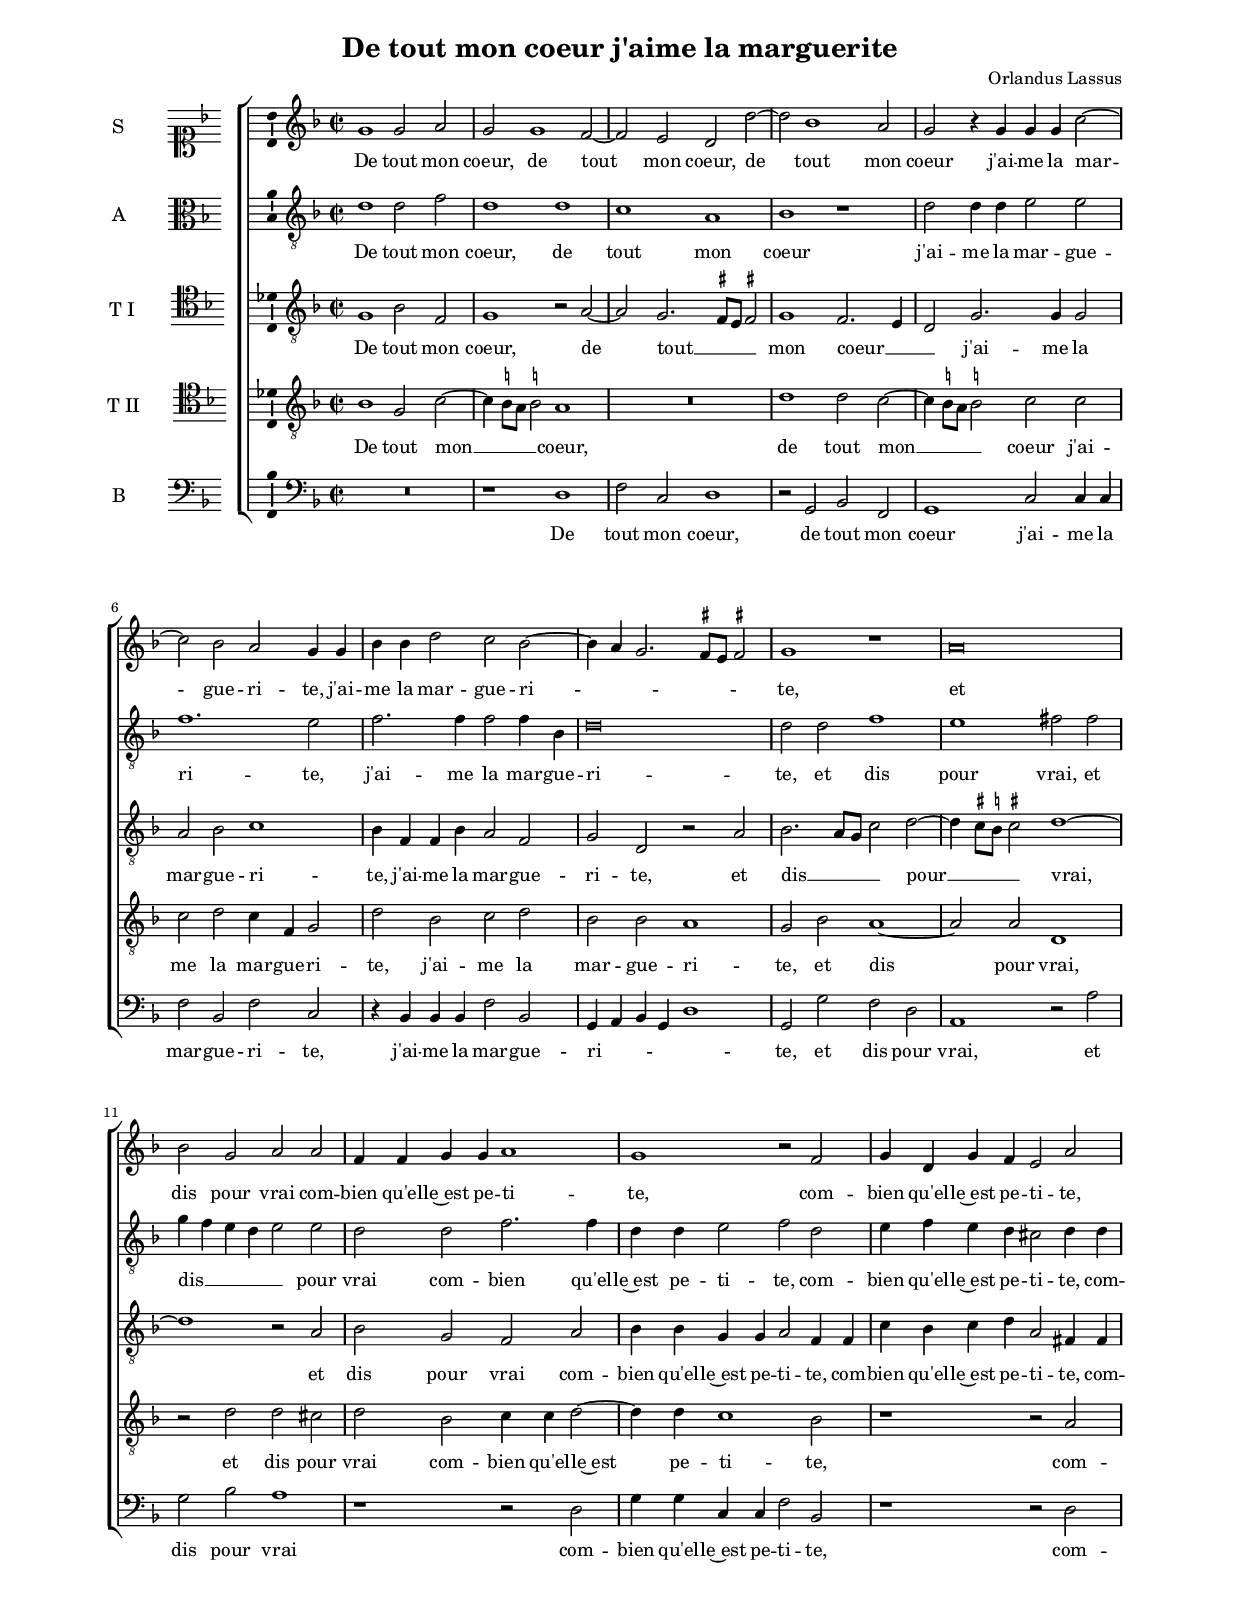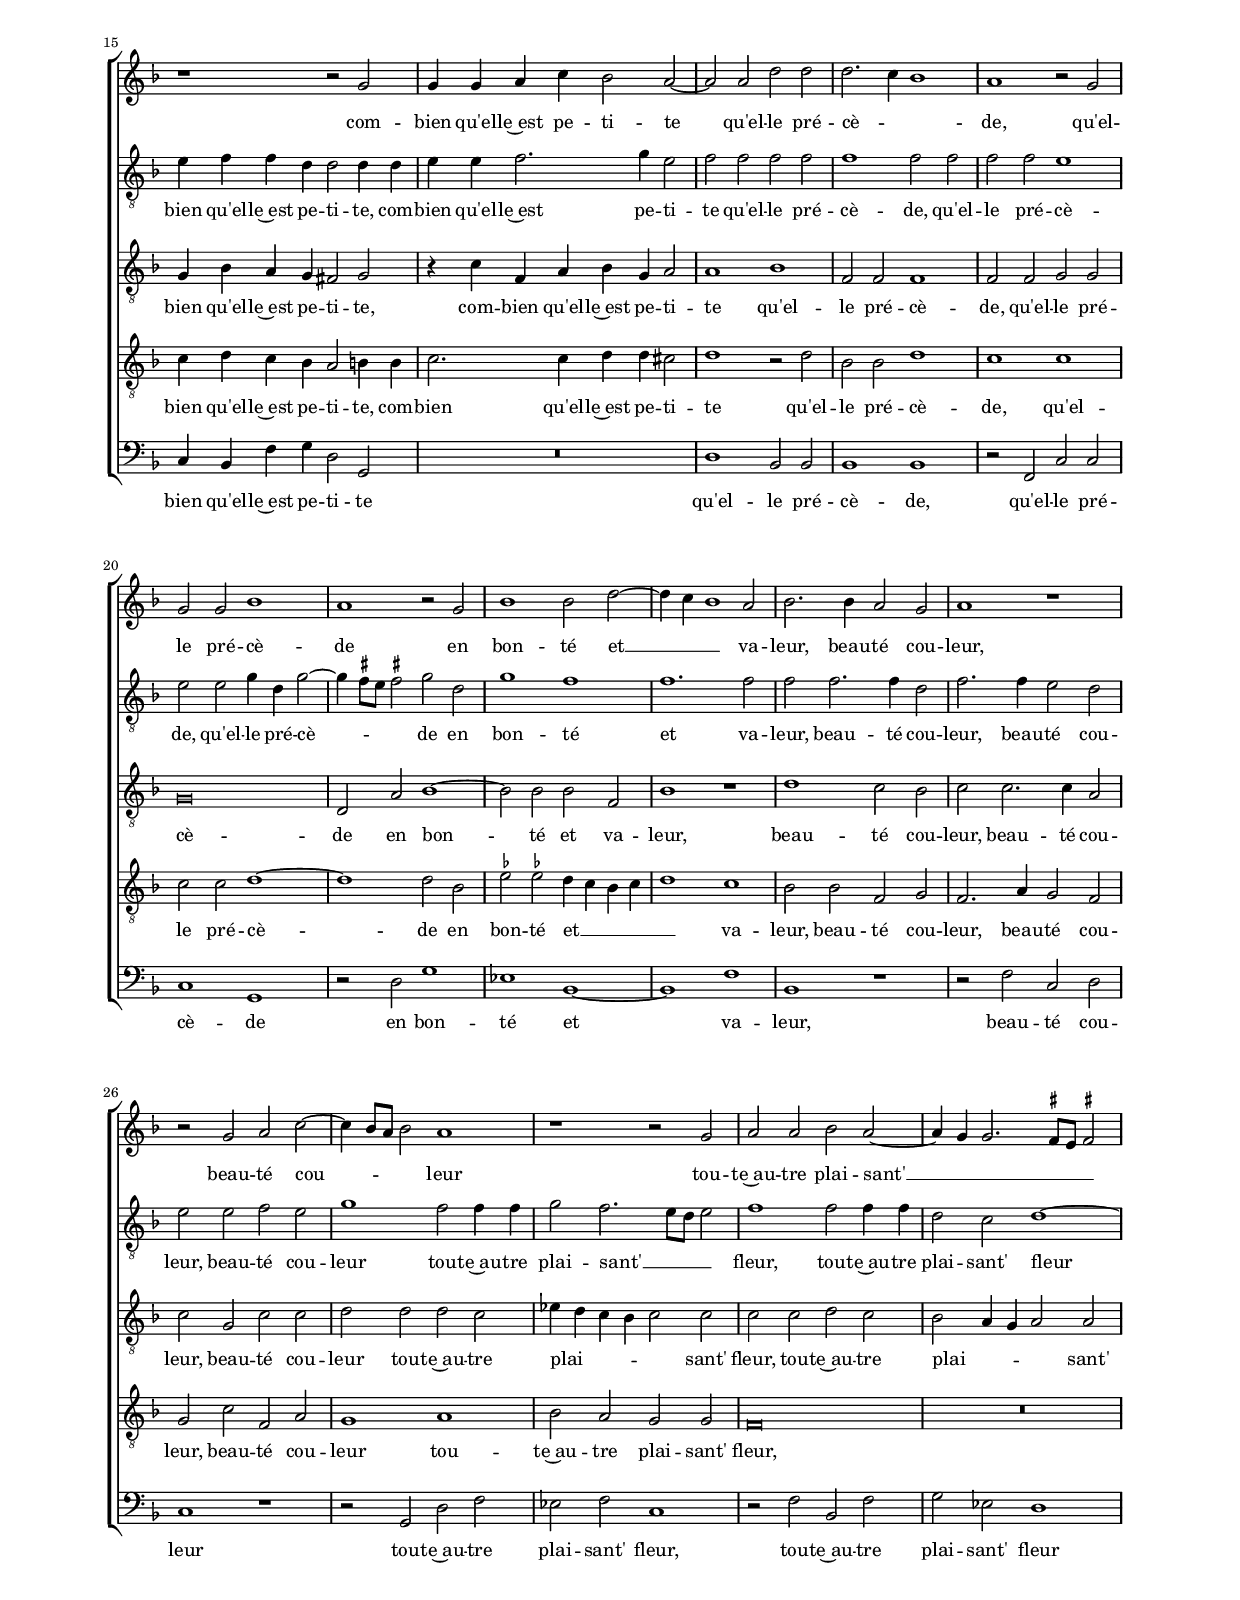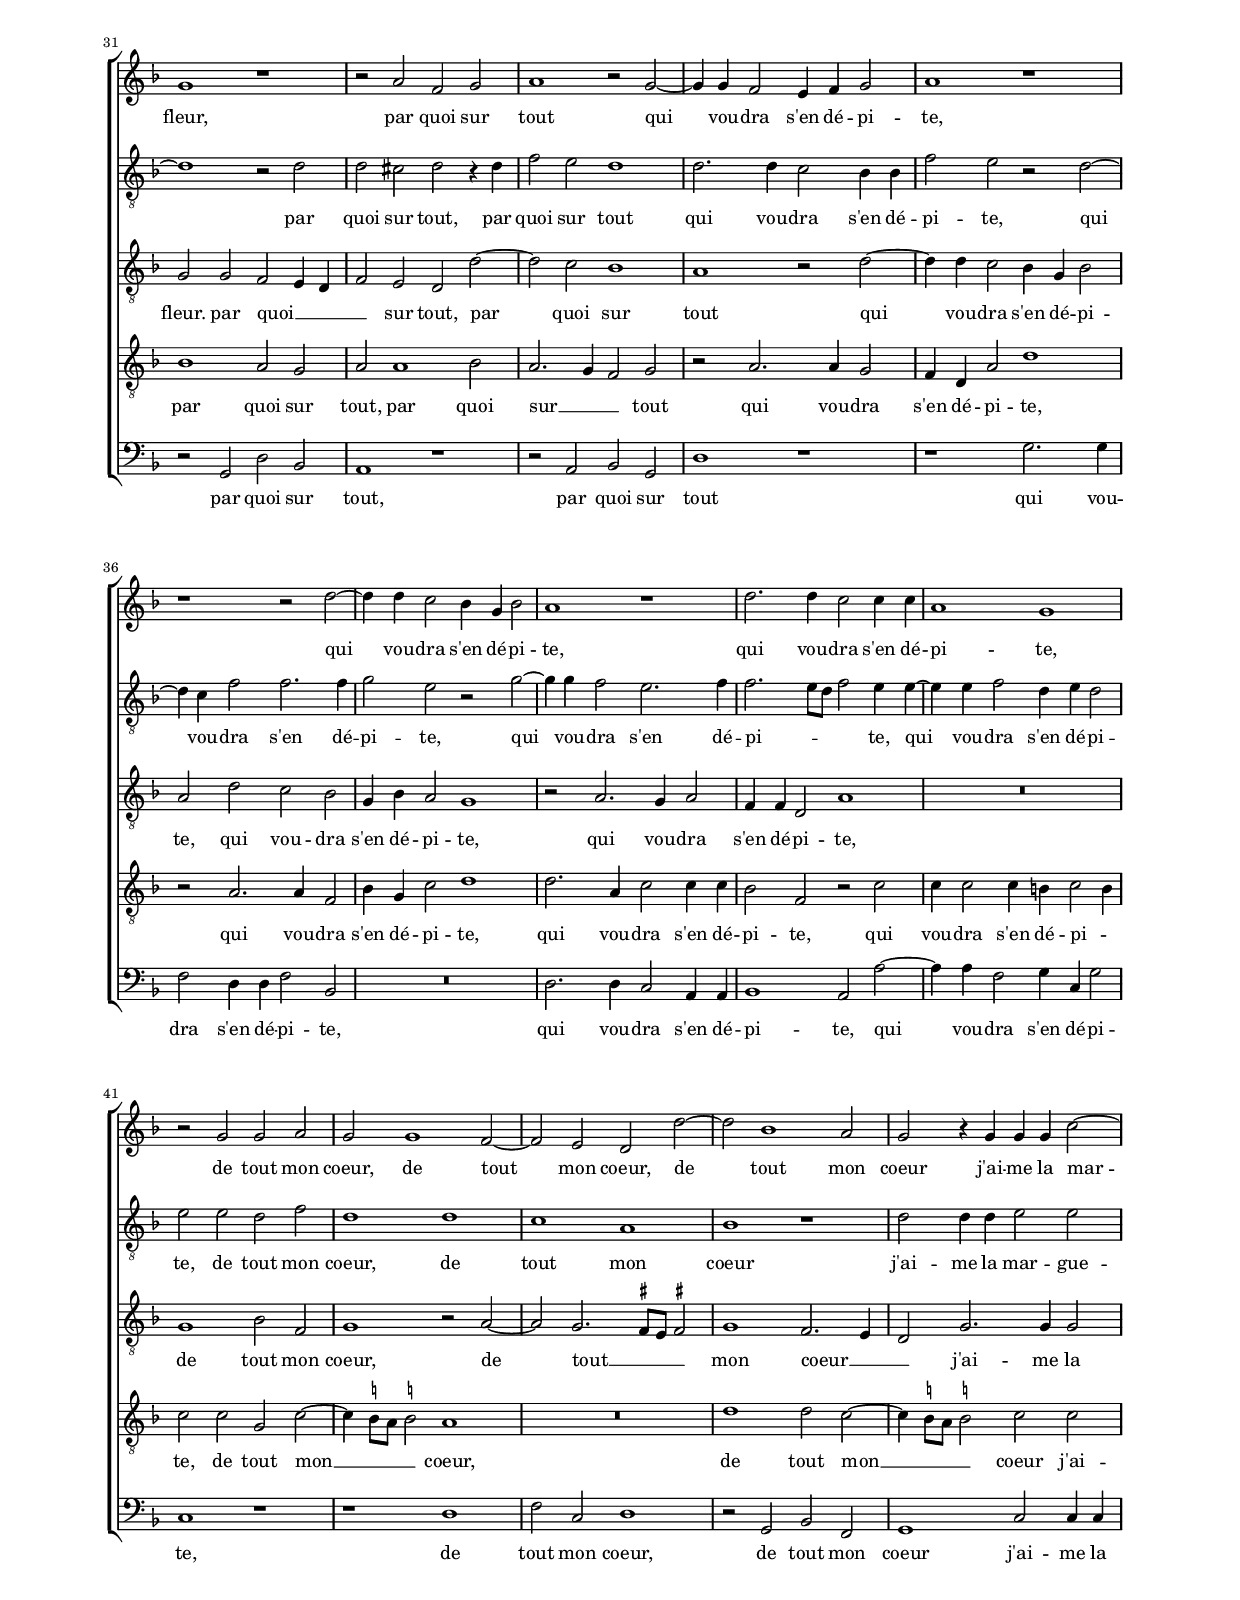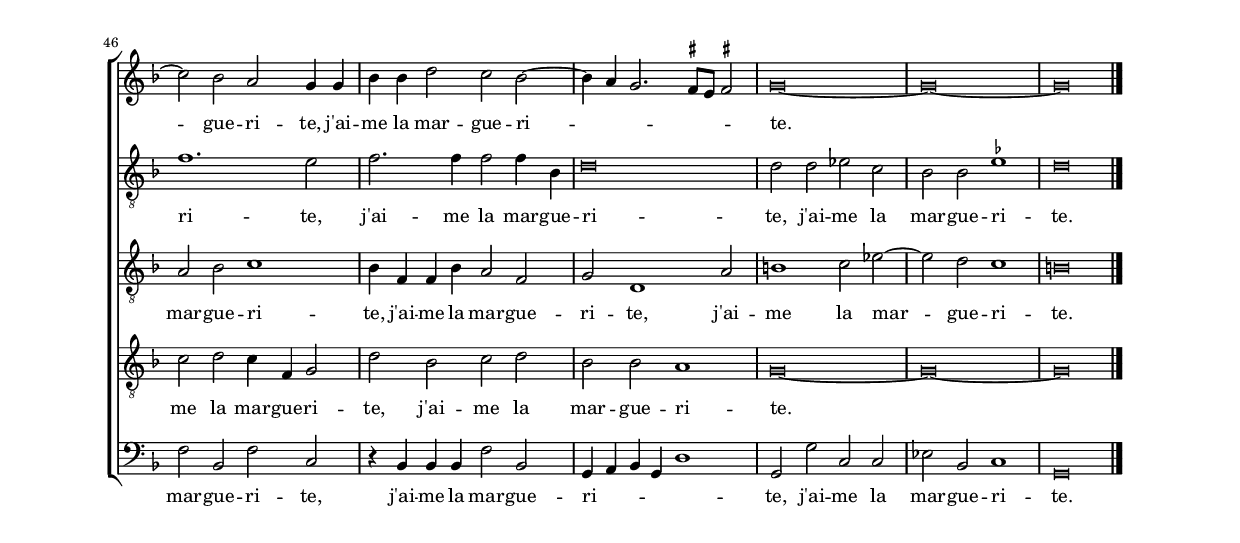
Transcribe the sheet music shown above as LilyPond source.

\header
{
  title="De tout mon coeur j'aime la marguerite"
  composer="Orlandus Lassus"
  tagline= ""
}

\version "2.24.3"
\include "deutsch.ly"
#(set-global-staff-size 15)
% #(set-default-paper-size "letter")
#(ly:set-option 'point-and-click #f)


\paper
	{
	top-margin = 1.8 \cm
	bottom-margin = 1.8 \cm
	left-margin = 2 \cm
	right-margin = 2 \cm
	ragged-bottom = ##f
	ragged-last-bottom = ##t
	print-page-number = ##f
	system-system-spacing = #'((basic-distance . 18) (minimum-distance . 14) (padding . 8) (strechability . 150))
%	systems-per-page = 3
%	min-systems-per-page = 3
	markup-system-spacing.basic-distance = #12
%	print-all-headers = ##t
%	print-first-page-number = ##t
%	first-page-number = 1
	}

	
global = {
	\key f \major
	\time 2/2 \set Score.measureLength = #(ly:make-moment 2/1)
	\skip 1*2*51 \bar "|."
	}

	ficta = { \once \set suggestAccidentals = ##t }


incipitcantus = \markup { \score {
	{
	\set Staff.instrumentName = \markup { \fontsize #1 "S" }
	\key f \major
	\clef soprano
	s4 \bar ""
	}
	\layout  {
	raggedright = ##t
	indent = 1.6 \cm
	line-width = 2.5\cm
	\context { \Staff \remove Time_signature_engraver }
	\override Staff.Clef.Y-extent = #'(0 . 0)
	}} \hspace #1 }

      
incipitaltus = \markup { \score {
	{
	\set Staff.instrumentName = \markup { \fontsize #1 "A" }
	\key f \major
	\clef alto
	s4 \bar ""
	}
	\layout  {
	raggedright = ##t
	indent = 1.6 \cm
	line-width = 2.5\cm
	\context { \Staff \remove Time_signature_engraver }
	\override Staff.Clef.Y-extent = #'(0 . 0)
	}} \hspace #1 }


incipittenor = \markup { \score {
	{
	\set Staff.instrumentName = \markup { \fontsize #1 "T I" }
	\key f \major
	\clef tenor
	s4 \bar ""
	}
	\layout  {
	raggedright = ##t
	indent = 1.6 \cm
	line-width = 2.5\cm
	\context { \Staff \remove Time_signature_engraver }
	\override Staff.Clef.Y-extent = #'(0 . 0)
	}} \hspace #1 }
      
      
incipitquintus = \markup { \score {
	{
	\set Staff.instrumentName = \markup { \fontsize #1 "T II" }
	\key f \major
	\clef tenor
	s4 \bar ""
	}
	\layout  {
	raggedright = ##t
	indent = 1.6 \cm
	line-width = 2.5\cm
	\context { \Staff \remove Time_signature_engraver }
	\override Staff.Clef.Y-extent = #'(0 . 0)
	}} \hspace #1 }
      
      
incipitbassus = \markup { \score {
	{
	\set Staff.instrumentName = \markup { \fontsize #1 "B" }
	\key f \major
	\clef bass
	s4 \bar ""
	}
	\layout  {
	raggedright = ##t
	indent = 1.6 \cm
	line-width = 2.5\cm
	\context { \Staff \remove Time_signature_engraver }
	\override Staff.Clef.Y-extent = #'(0 . 0)
	}} \hspace #1 }


cantus =  \relative c''
	{
	g1 g2 a
	g2 g1 f2~
	f2 e d d'~
	d2 b1 a2
%5
	g2 r4 g g g c2~ | \break \noPageBreak
	c2 b a g4 g
	b4 b d2 c b~
	b4 a g2. \ficta fis8 e \ficta fis!2
	g1 r
%10
	a\breve | \break \noPageBreak
	b2 g a a
	f4 f g g a1
	g1 r2 f
	g4 d g f e2 a \pageBreak
%15
	r1 r2 g |
	g4 g a c b2 a~
	a2 a d d
	d2. c4 b1
	a1 r2 g
%20
	g2 g b1 |
	a1 r2 g
	b1 b2 d~
	d4 c b1 a2
	b2. b4 a2 g
%25
	a1 r |
	r2 g a c~
	c4 b8 a b2 a1
	r1 r2 g
	a2 a b a~
%30
	a4 g4 g2. \ficta fis8 e \ficta fis!2 |
	g1 r
	r2 a f g
	a1 r2 g~
	g4 g f2 e4 f g2
%35
	a1 r |
	r1 r2 d~
	d4 d c2 b4 g b2
	a1 r
	d2. d4 c2 c4 c
%40
	a1 g |
	r2 g g a
	g2 g1 f2~
	f2 e d d'~
	d2 b1 a2
%45
	g2 r4 g g g c2~ |
	c2 b a g4 g
	b4 b d2 c b~
	b4 a g2. \ficta fis8 e \ficta fis!2
	g\breve~
%50
	g\breve~
	g\breve |
	}


altus =  \relative c'
	{
	d1 d2 f
	d1 d
	c1 a
	b1 r
%5
	d2 d4 d e2 e |
	f1. e2
	f2. f4 f2 f4 b,
	d\breve
	d2 d f1
%10
	e1 fis2 fis |
	g4 f e d e2 e
	d2 d f2. f4
	d4 d e2 f d
	e4 f e d cis2 d4 d
%15
	e4 f f d d2 d4 d |
	e4 e f2. g4 e2
	f2 f f f
	f1 f2 f
	f2 f e1
%20
	e2 e g4 d g2~ |
	g4 \ficta fis8 e \ficta fis!2 g d
	g1 f
	f1. f2
	f2 f2. f4 d2
%25
	f2. f4 e2 d |
	e2 e f e
	g1 f2 f4 f
	g2 f2. e8 d e2
	f1 f2 f4 f
%30
	d2 c d1~ |
	d1 r2 d
	d2 cis d r4 d
	f2 e d1
	d2. d4 c2 b4 b
%35
	f'2 e r d~ |
	d4 c f2 f2. f4
	g2 e r g~
	g4 g f2 e2. f4
	f2. e8 d f2 e4 e~
%40
	e4 e f2 d4 e d2 | 
	e2 e d f
	d1 d
	c1 a
	b1 r
%45
	d2 d4 d e2 e |
	f1. e2
	f2. f4 f2 f4 b,
	d\breve
	d2 d es c
%50
	b2 b \ficta es1 |
	d\breve |
	}


tenor =  \relative c'
	{
	g1 b2 f
	g1 r2 a~
	a2 g2. \ficta fis8 e \ficta fis!2
	g1 f2. e4
%5
	d2 g2. g4 g2 |
	a2 b c1
	b4 f f b a2 f
	g2 d r a'
	b2. a8 g c2 d~ |
%10
	d4 \ficta cis8 \ficta h \ficta cis!2 d1~ |
	d1 r2 a
	b2 g f a
	b4 b g g a2 f4 f
	c'4 b c d a2 fis4 fis
%15
	g4 b a g fis2 g |
	r4 c f, a b g a2
	a1 b
	f2 f f1
	f2 f g g
%20
	g\breve |
	d2 a' b1~
	b2 b b f
	b1 r
	d1 c2 b
%25
	c2 c2. c4 a2 |
	c2 g c c
	d2 d d c
	es4 d c b c2 c
	c2 c d c
%30
	b2 a4 g a2 a |
	g2 g f e4 d
	f2 e d d'~
	d2 c b1
	a1 r2 d~
%35
	d4 d c2 b4 g b2 |
	a2 d c b
	g4 b a2 g1
	r2 a2. g4 a2
	f4 f d2 a'1
%40
	R\breve |
	g1 b2 f
	g1 r2 a~
	a2 g2. \ficta fis8 e \ficta fis!2
	g1 f2. e4
%45
	d2 g2. g4 g2 |
	a2 b c1
	b4 f f b a2 f
	g2 d1 a'2
	h1 c2 es~
%50
	es2 d c1 |
	h\breve |
	}


quintus  =  \relative c'
	{
	b1 g2 c~
	c4 \stemDown \ficta h8 a \stemNeutral \ficta h!2 a1
	R\breve
	d1 d2 c~
%5
	c4 \stemDown \ficta h8 a \stemNeutral \ficta h!2 c c |
	c2 d c4 f, g2
	d'2 b c d
	b2 b a1
	g2 b a1~
%10
	a2 a d,1 |
	r2 d' d cis
	d2 b c4 c d2~
	d4 d c1 b2
	r1 r2 a
%15
	c4 d c b a2 h4 h |
	c2. c4 d4 d cis2
	d1 r2 d
	b2 b d1
	c1 c
%20
	c2 c d1~ |
	d1 d2 b
	\ficta es2 \ficta es! d4 c b c
	d1 c
	b2 b f g
%25
	f2. a4 g2 f |
	g2 c f, a
	g1 a
	b2 a g g
	f\breve
%30
	R\breve |
	b1 a2 g
	a2 a1 b2
	a2. g4 f2 g
	r2 a2. a4 g2
%35
	f4 d a'2 d1 |
	r2 a2. a4 f2
	b4 g c2 d1
	d2. a4 c2 c4 c
	b2 f r c'
%40
	c4 c2 c4 h4 c2 h4 |
	c2 c g c~
	c4 \stemDown \ficta h8 a \stemNeutral \ficta h!2 a1
	R\breve
	d1 d2 c~
%45
	c4 \stemDown \ficta h8 a \stemNeutral \ficta h!2 c c |
	c2 d c4 f, g2
	d'2 b c d
	b2 b a1
	g\breve~
%50
	g\breve~
	g\breve |
	}


bassus  =  \relative c
	{
	R\breve
	r1 d
	f2 c d1
	r2 g, b f
%5
	g1 c2 c4 c |
	f2 b, f' c
	r4 b b b f'2 b,
	g4 a b g d'1
	g,2 g' f d
%10
	a1 r2 a' |
	g2 b a1
	r1 r2 d,
	g4 g c, c f2 b,
	r1 r2 d
%15
	c4 b f' g d2 g, |
	R\breve
	d'1 b2 b
	b1 b
	r2 f c' c
%20
	c1 g |
	r2 d' g1
	es1 b~
	b1 f'
	b,1 r
%25
	r2 f' c d |
	c1 r
	r2 g d' f
	es2 f c1
	r2 f b, f'
%30
	g2 es d1 |
	r2 g, d' b
	a1 r
	r2 a b g
	d'1 r
%35
	r1 g2. g4 |
	f2 d4 d f2 b,
	R\breve
	d2. d4 c2 a4 a
	b1 a2 a'~
%40
	a4 a f2 g4 c, g'2 |
	c,1 r
	r1 d
	f2 c d1
	r2 g, b f
%45
	g1 c2 c4 c |
	f2 b, f' c
	r4 b b b f'2 b,
	g4 a b g d'1
	g,2 g' c, c
%50
	es2 b c1
	g\breve |
	}


lyricscantus = \lyricmode {
	De tout mon coeur,
	de tout mon coeur,
	de tout mon coeur
	j'ai -- me la mar -- gue -- ri -- te,
	j'ai -- me la mar -- gue -- ri -- _ _ _ _ _ te,
	et dis pour vrai
	com -- bien qu'el -- le~est pe -- ti -- te,
	com -- bien qu'el -- le~est pe -- ti -- te,
	com -- bien qu'el -- le~est pe -- ti -- te
	qu'el -- le pré -- cè -- _ _ de,
	qu'el -- le pré -- cè -- de
	en bon -- té et __ _ _ va -- leur,
	beau -- té cou -- leur,
	beau -- té cou -- _ _ _ leur
	tou -- te~au -- tre plai -- sant' __ _ _ _ _ _ fleur,
	par quoi sur tout
	qui vou -- dra s'en dé -- pi -- te,
	qui vou -- dra s'en dé -- pi -- te,
	qui vou -- dra s'en dé -- pi -- te,
	de tout mon coeur,
	de tout mon coeur,
	de tout mon coeur
	j'ai -- me la mar -- gue -- ri -- te,
	j'ai -- me la mar -- gue -- ri -- _ _ _ _ _ te.
	}


lyricsaltus = \lyricmode {
	De tout mon coeur,
	de tout mon coeur
	j'ai -- me la mar -- gue -- ri -- te,
	j'ai -- me la mar -- gue -- ri -- te,
	et dis pour vrai,
	et dis __ _ _ _ _ pour vrai
	com -- bien qu'el -- le~est pe -- ti -- te,
	com -- bien qu'el -- le~est pe -- ti -- te,
	com -- bien qu'el -- le~est pe -- ti -- te,
	com -- bien qu'el -- le~est pe -- ti -- te
	qu'el -- le pré -- cè -- de,
	qu'el -- le pré -- cè -- de,
	qu'el -- le pré -- cè -- _ _ _ de
	en bon -- té et va -- leur,
	beau -- té cou -- leur,
	beau -- té cou -- leur,
	beau -- té cou -- leur
	tou -- te~au -- tre plai -- sant' __ _ _ _ fleur,
	tou -- te~au -- tre plai -- sant' fleur
	par quoi sur tout,
	par quoi sur tout
	qui vou -- dra s'en dé -- pi -- te,
	qui vou -- dra s'en dé -- pi -- te,
	qui vou -- dra s'en dé -- pi -- _ _ _ te,
	qui vou -- dra s'en dé -- pi -- te,
	de tout mon coeur,
	de tout mon coeur
	j'ai -- me la mar -- gue -- ri -- te,
	j'ai -- me la mar -- gue -- ri -- te,
	j'ai -- me la mar -- gue -- ri -- te.
	}


lyricstenor = \lyricmode {
	De tout mon coeur,
	de tout __ _ _ _ mon coeur __ _ _
	j'ai -- me la mar -- gue -- ri -- te,
	j'ai -- me la mar -- gue -- ri -- te,
	et dis __ _ _ _ pour __ _ _ _ vrai,
	et dis pour vrai
	com -- bien qu'el -- le~est pe -- ti -- te,
	com -- bien qu'el -- le~est pe -- ti -- te,
	com -- bien qu'el -- le~est pe -- ti -- te,
	com -- bien qu'el -- le~est pe -- ti -- te
	qu'el -- le pré -- cè -- de,
	qu'el -- le pré -- cè -- de
	en bon -- té et va -- leur,
	beau -- té cou -- leur,
	beau -- té cou -- leur,
	beau -- té cou -- leur
	tou -- te~au -- tre plai -- _ _ _ _ sant' fleur,
	tou -- te~au -- tre plai -- _ _ _ sant' fleur.
	par quoi __ _ _ _ sur tout,
	par quoi sur tout
	qui vou -- dra s'en dé -- pi -- te,
	qui vou -- dra s'en dé -- pi -- te,
	qui vou -- dra s'en dé -- pi -- te,
	de tout mon coeur,
	de tout __ _ _ _ mon coeur __ _ _
	j'ai -- me la mar -- gue -- ri -- te,
	j'ai -- me la mar -- gue -- ri -- te,
	j'ai -- me la mar -- gue -- ri -- te.
	}


lyricsquintus = \lyricmode {
	De tout mon __ _ _ _ coeur,
	de tout mon __ _ _ _ coeur
	j'ai -- me la mar -- gue -- ri -- te,
	j'ai -- me la mar -- gue -- ri -- te,
	et dis pour vrai,
	et dis pour vrai
	com -- bien qu'el -- le~est pe -- ti -- te,
	com -- bien qu'el -- le~est pe -- ti -- te,
	com -- bien qu'el -- le~est pe -- ti -- te
	qu'el -- le pré -- cè -- de,
	qu'el -- le pré -- cè -- de
	en bon -- té et __ _ _ _ _ va -- leur,
	beau -- té cou -- leur,
	beau -- té cou -- leur,
	beau -- té cou -- leur
	tou -- te~au -- tre plai -- sant' fleur,
	par quoi sur tout,
	par quoi sur __ _ _ tout
	qui vou -- dra s'en dé -- pi -- te,
	qui vou -- dra s'en dé -- pi -- te,
	qui vou -- dra s'en dé -- pi -- te,
	qui vou -- dra s'en dé -- pi -- _ te,
	de tout mon __ _ _ _ coeur,
	de tout mon __ _ _ _ coeur
	j'ai -- me la mar -- gue -- ri -- te,
	j'ai -- me la mar -- gue -- ri -- te.
	}


lyricsbassus = \lyricmode {
	De tout mon coeur,
	de tout mon coeur
	j'ai -- me la mar -- gue -- ri -- te,
	j'ai -- me la mar -- gue -- ri -- _ _ _ _ te,
	et dis pour vrai,
	et dis pour vrai
	com -- bien qu'el -- le~est pe -- ti -- te,
	com -- bien qu'el -- le~est pe -- ti -- te
	qu'el -- le pré -- cè -- de,
	qu'el -- le pré -- cè -- de
	en bon -- té et va -- leur,
	beau -- té cou -- leur
	tou -- te~au -- tre plai -- sant' fleur,
	tou -- te~au -- tre plai -- sant' fleur
	par quoi sur tout,
	par quoi sur tout
	qui vou -- dra s'en dé -- pi -- te,
	qui vou -- dra s'en dé -- pi -- te,
	qui vou -- dra s'en dé -- pi -- te,
	de tout mon coeur,
	de tout mon coeur
	j'ai -- me la mar -- gue -- ri -- te,
	j'ai -- me la mar -- gue -- ri -- _ _ _ _ te,
	j'ai -- me la mar -- gue -- ri -- te.
	}


\score
{  
	\transpose c c {
	\new ChoirStaff \with { \override StaffGrouper.staff-staff-spacing.basic-distance = #12 }
	<<

	\new Staff << \global
	\new Voice="v1" {
		\set Staff.instrumentName=\incipitcantus
%		\set Staff.instrumentName= "S"
		\set Staff.midiInstrument = "reed organ"
		\clef violin
		\cantus }
	\new Lyrics \lyricsto "v1" {\lyricscantus }
	>>


	\new Staff << \global
	\new Voice="v2" {
		\set Staff.instrumentName=\incipitaltus
%		\set Staff.instrumentName= "A"
		\set Staff.midiInstrument = "reed organ"
		\clef "G_8" % violin 
		\altus}
	\new Lyrics \lyricsto "v2" {\lyricsaltus }
	>>


	\new Staff << \global
	\new Voice="v3" {
		\set Staff.instrumentName=\incipittenor
%		\set Staff.instrumentName= "T"
		\set Staff.midiInstrument = "reed organ"
		\clef "G_8"
		\tenor }
	\new Lyrics \lyricsto "v3" {\lyricstenor }
	>>


	\new Staff << \global
	\new Voice="v5" {
		\set Staff.instrumentName=\incipitquintus
%		\set Staff.instrumentName= "Q"
		\set Staff.midiInstrument = "reed organ"
		\clef "G_8"
		\quintus}
	\new Lyrics \lyricsto "v5" {\lyricsquintus }
	>>


	\new Staff << \global
	\new Voice="v4" {
		\set Staff.instrumentName=\incipitbassus
%		\set Staff.instrumentName= "B"
		\set Staff.midiInstrument = "reed organ"
		\clef bass 
		\bassus }
	\new Lyrics \lyricsto "v4" {\lyricsbassus}
	>>

	>>
	} % transpose

	\layout
	{
	indent = 2.2\cm
	\context { \Lyrics \override VerticalAxisGroup.nonstaff-relatedstaff-spacing.padding = #1.4 }
%	\context { \Lyrics \override LyricText.font-size = #1 }
	\context { \Staff \override TimeSignature.break-visibility = #end-of-line-invisible }
	\context { \Staff \consists Ambitus_engraver }
	\context { \Score \override BarNumber.padding = #2 }
	\context { \Voice \override NoteHead.style = #'baroque }
	}

\midi
	{
	\tempo 2 = 90
	}

}


% EOF
